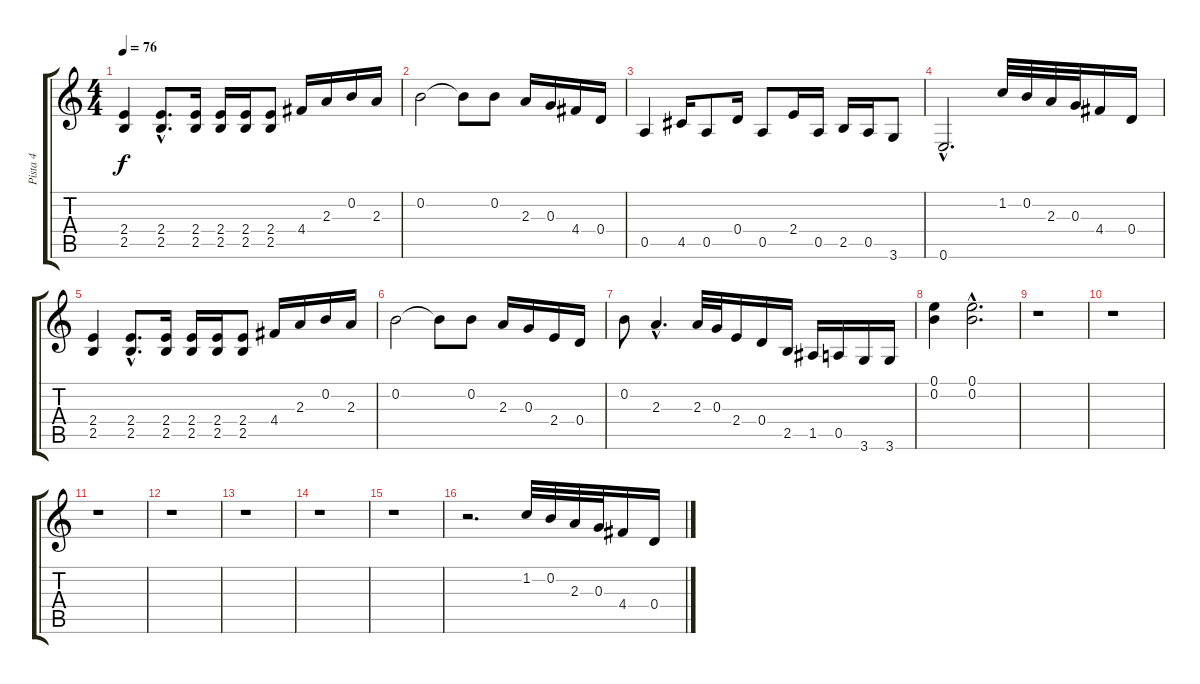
\track ("Pista 4" "Pista 4") {instrument distortionguitar}
\staff {score tabs}
\tuning (E4 B3 G3 D3 A2 E2) {hide}
\ts (4 4)
\tempo 76
\clef g2
\ks c
(2.4 2.5).4{dy f} (2.4{hac} 2.5{hac}).8{d} (2.4 2.5).16 (2.4 2.5).16 (2.4 2.5).16 (2.4 2.5).8 4.4.16 2.3.16 0.2.16 2.3.16 |
0.2.2 0.2{t}.8 0.2.8 2.3.16 0.3.16 4.4.16 0.4.16 |
0.5.4 4.5.16 0.5.8 0.4.16 0.5.8 2.4.16 0.5.16 2.5.16 0.5.16 3.6.8 |
0.6{hac}.2{d} 1.2.32 0.2.32 2.3.32 0.3.32 4.4.16 0.4.16 |
(2.4 2.5).4 (2.4{hac} 2.5{hac}).8{d} (2.4 2.5).16 (2.4 2.5).16 (2.4 2.5).16 (2.4 2.5).8 4.4.16 2.3.16 0.2.16 2.3.16 |
0.2.2 0.2{t}.8 0.2.8 2.3.16 0.3.16 2.4.16 0.4.16 |
0.2.8 2.3{hac}.4{d} 2.3.32 0.3.32 2.4.16 0.4.16 2.5.16 1.5.16 0.5.16 3.6.16 3.6.16 |
(0.1 0.2).4 (0.1{hac} 0.2{hac}).2{d} |
r.1 |
r.1 |
r.1 |
r.1 |
r.1 |
r.1 |
r.1 |
r.2{d} 1.2.32 0.2.32 2.3.32 0.3.32 4.4.16 0.4.16
